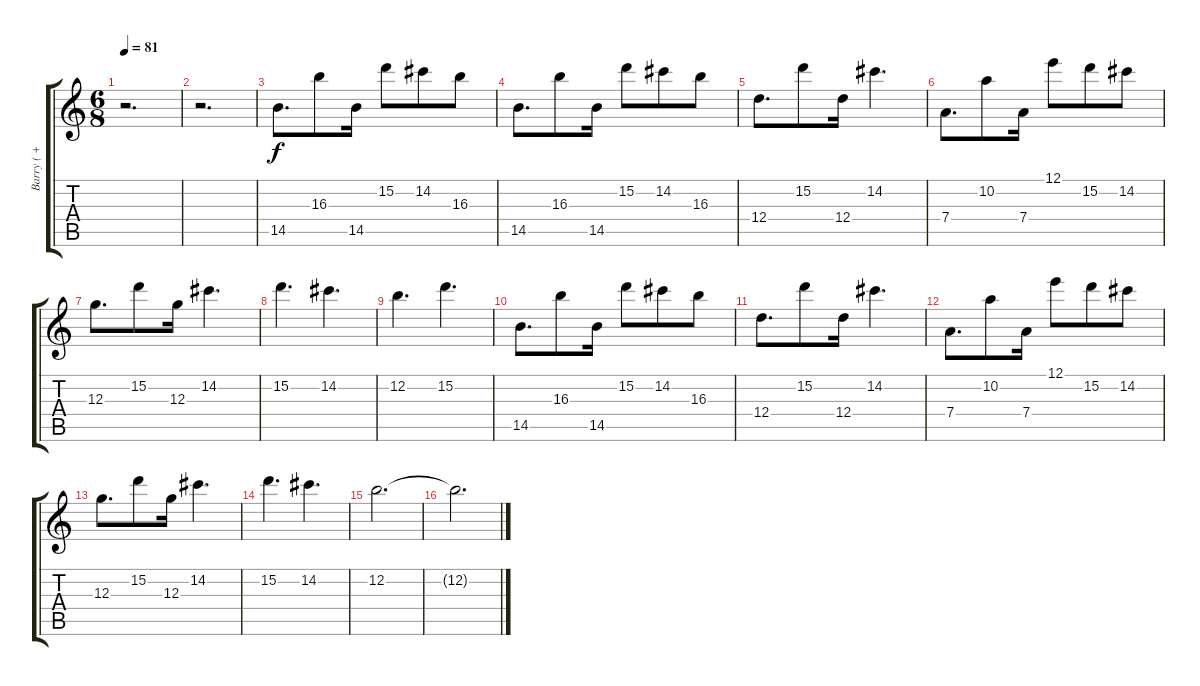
\track ("Barry ( + Vol. Clean )" "Barry ( + ") {instrument electricguitarjazz}
\staff {score tabs}
\tuning (E4 B3 G3 D3 A2 D2) {hide}
\ts (6 8)
\tempo 81
\clef g2
\ks c
r.2{d dy f} |
r.2{d} |
14.5.8{d} 16.3.8 14.5.16 15.2.8 14.2.8 16.3.8 |
14.5.8{d} 16.3.8 14.5.16 15.2.8 14.2.8 16.3.8 |
12.4.8{d} 15.2.8 12.4.16 14.2.4{d} |
7.4.8{d} 10.2.8 7.4.16 12.1.8 15.2.8 14.2.8 |
12.3.8{d} 15.2.8 12.3.16 14.2.4{d} |
15.2.4{d} 14.2.4{d} |
12.2.4{d} 15.2.4{d} |
14.5.8{d} 16.3.8 14.5.16 15.2.8 14.2.8 16.3.8 |
12.4.8{d} 15.2.8 12.4.16 14.2.4{d} |
7.4.8{d} 10.2.8 7.4.16 12.1.8 15.2.8 14.2.8 |
12.3.8{d} 15.2.8 12.3.16 14.2.4{d} |
15.2.4{d} 14.2.4{d} |
12.2.2{d} |
12.2{t}.2{d}
